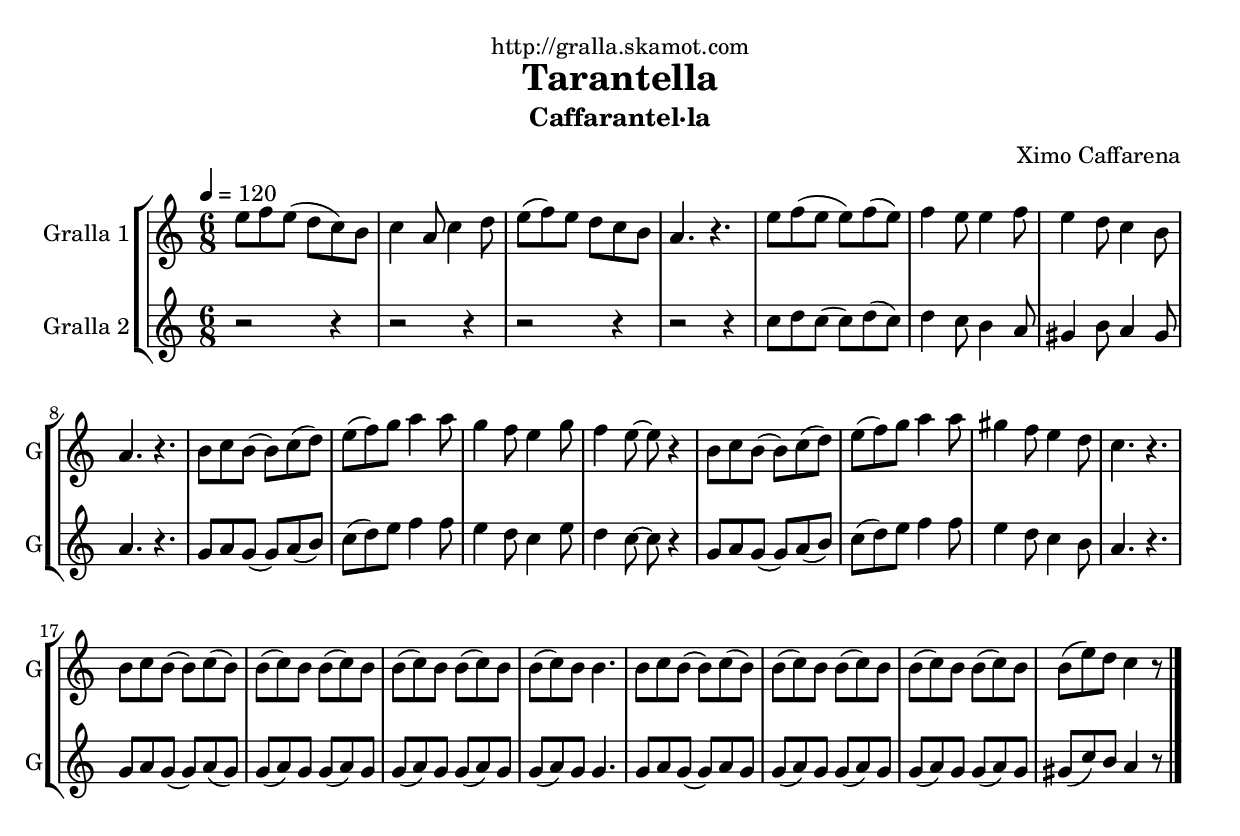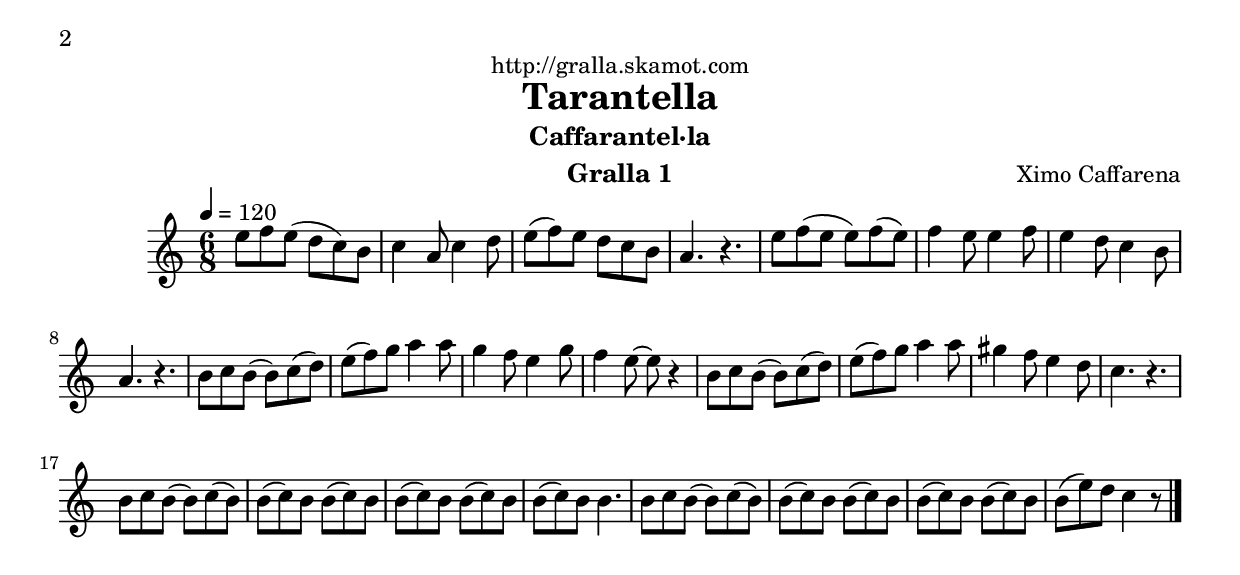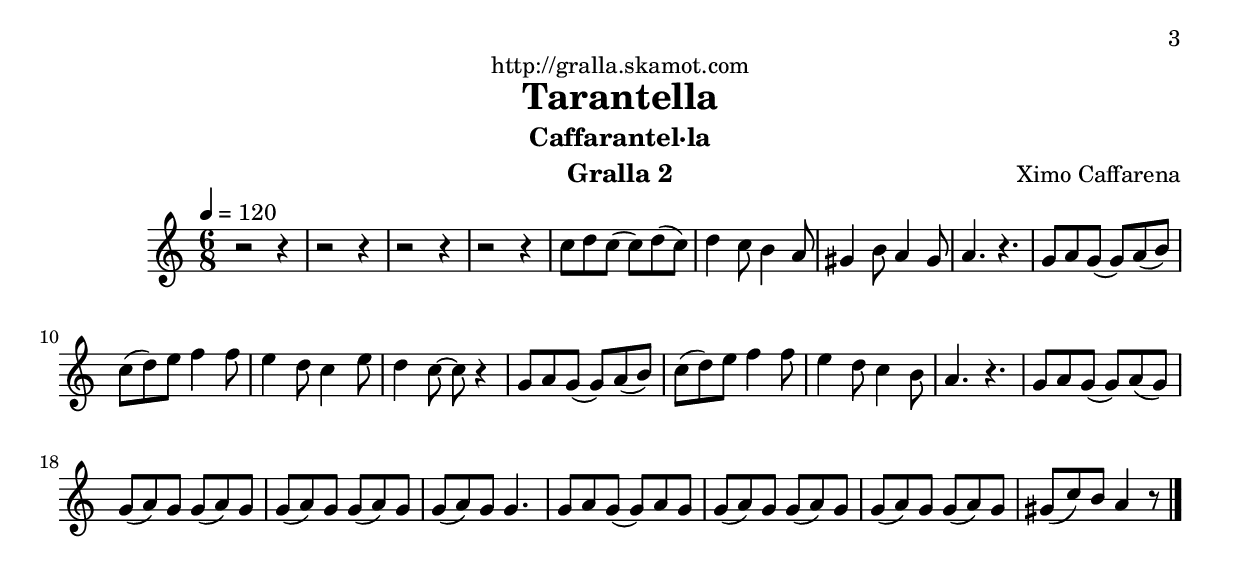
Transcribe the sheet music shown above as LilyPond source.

\version "2.16.2"

\header {
  dedication="http://gralla.skamot.com"
  title="Tarantella"
  subtitle="Caffarantel·la"
  subsubtitle=""
  poet=""
  meter=""
  piece=""
  composer="Ximo Caffarena"
  arranger=""
  opus=""
  instrument=""
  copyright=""
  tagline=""
}

liniaroAa =
\relative e''
{
  \tempo 4=120
  \clef treble
  \key c \major
  \time 6/8
  e8 f e ( d c ) b  |
  c4 a8 c4 d8  |
  e8 ( f ) e d c b  |
  a4. r  |
  %05
  e'8 f ( e e ) f ( e )  |
  f4 e8 e4 f8  |
  e4 d8 c4 b8  |
  a4. r  |
  b8 c b ( b ) c ( d )  |
  %10
  e8 ( f ) g a4 a8  |
  g4 f8 e4 g8  |
  f4 e8 ~ e r4  |
  b8 c b ( b ) c ( d )  |
  e8 ( f ) g a4 a8  |
  %15
  gis4 f8 e4 d8  |
  c4. r  |
  b8 c b ( b ) c ( b )  |
  b8 ( c ) b b ( c ) b  |
  b8 ( c ) b b ( c ) b  |
  %20
  b8 ( c ) b b4.  |
  b8 c b ( b ) c ( b )  |
  b8 ( c ) b b ( c ) b  |
  b8 ( c ) b b ( c ) b  |
  b8 ( e ) d c4 r8  \bar "|."
}

liniaroAb =
\relative c''
{
  \tempo 4=120
  \clef treble
  \key c \major
  \time 6/8
  r2 r4  |
  r2 r4  |
  r2 r4  |
  r2 r4  |
  %05
  c8 d c ( c ) d ( c )  |
  d4 c8 b4 a8  |
  gis4 b8 a4 gis8  |
  a4. r  |
  g8 a g ( g ) a ( b )  |
  %10
  c8 ( d ) e f4 f8  |
  e4 d8 c4 e8  |
  d4 c8 ~ c r4  |
  g8 a g ( g ) a ( b )  |
  c8 ( d ) e f4 f8  |
  %15
  e4 d8 c4 b8  |
  a4. r  |
  g8 a g ( g ) a ( g )  |
  g8 ( a ) g g ( a ) g  |
  g8 ( a ) g g ( a ) g  |
  %20
  g8 ( a ) g g4.  |
  g8 a g ( g ) a g   |
  g8 ( a ) g g ( a ) g  |
  g8 ( a ) g g ( a ) g  |
  gis8 ( c ) b a4 r8  \bar "|."
}

\bookpart {
  \score {
    \new StaffGroup {
      \override Score.RehearsalMark #'self-alignment-X = #LEFT
      <<
        \new Staff \with {instrumentName = #"Gralla 1" shortInstrumentName = #"G"} \liniaroAa
        \new Staff \with {instrumentName = #"Gralla 2" shortInstrumentName = #"G"} \liniaroAb
      >>
    }
    \layout {}
  }
  \score { \unfoldRepeats
    \new StaffGroup {
      \override Score.RehearsalMark #'self-alignment-X = #LEFT
      <<
        \new Staff \with {instrumentName = #"Gralla 1" shortInstrumentName = #"G"} \liniaroAa
        \new Staff \with {instrumentName = #"Gralla 2" shortInstrumentName = #"G"} \liniaroAb
      >>
    }
    \midi {
      \set Staff.midiInstrument = "oboe"
      \set DrumStaff.midiInstrument = "drums"
    }
  }
}

\bookpart {
  \header {instrument="Gralla 1"}
  \score {
    \new StaffGroup {
      \override Score.RehearsalMark #'self-alignment-X = #LEFT
      <<
        \new Staff \liniaroAa
      >>
    }
    \layout {}
  }
  \score { \unfoldRepeats
    \new StaffGroup {
      \override Score.RehearsalMark #'self-alignment-X = #LEFT
      <<
        \new Staff \liniaroAa
      >>
    }
    \midi {
      \set Staff.midiInstrument = "oboe"
      \set DrumStaff.midiInstrument = "drums"
    }
  }
}

\bookpart {
  \header {instrument="Gralla 2"}
  \score {
    \new StaffGroup {
      \override Score.RehearsalMark #'self-alignment-X = #LEFT
      <<
        \new Staff \liniaroAb
      >>
    }
    \layout {}
  }
  \score { \unfoldRepeats
    \new StaffGroup {
      \override Score.RehearsalMark #'self-alignment-X = #LEFT
      <<
        \new Staff \liniaroAb
      >>
    }
    \midi {
      \set Staff.midiInstrument = "oboe"
      \set DrumStaff.midiInstrument = "drums"
    }
  }
}

